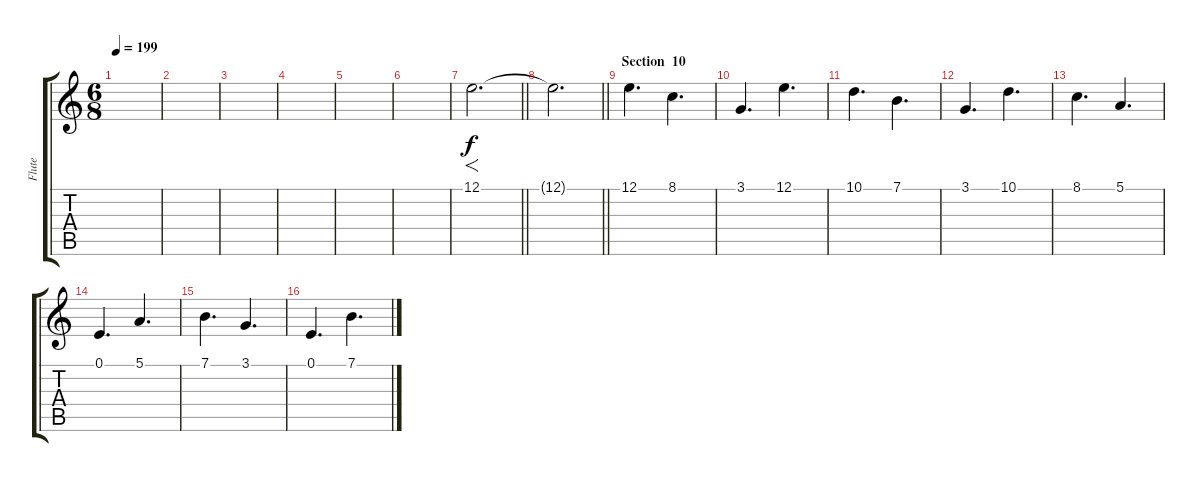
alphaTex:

\track ("Flute" "Flute") {instrument flute}
\staff {score tabs}
\tuning (E4 B3 G3 D3 A2 E2) {hide}
\ts (6 8)
\tempo 199
\clef g2
\ks c
|
|
|
|
|
|
\barLineRight lightlight
12.1.2{f d} |
\barLineRight lightlight
12.1{t}.2{d} |
\section ("" "Section  10")
12.1.4{d} 8.1.4{d} |
3.1.4{d} 12.1.4{d} |
10.1.4{d} 7.1.4{d} |
3.1.4{d} 10.1.4{d} |
8.1.4{d} 5.1.4{d} |
0.1.4{d} 5.1.4{d} |
7.1.4{d} 3.1.4{d} |
0.1.4{d} 7.1.4{d}
